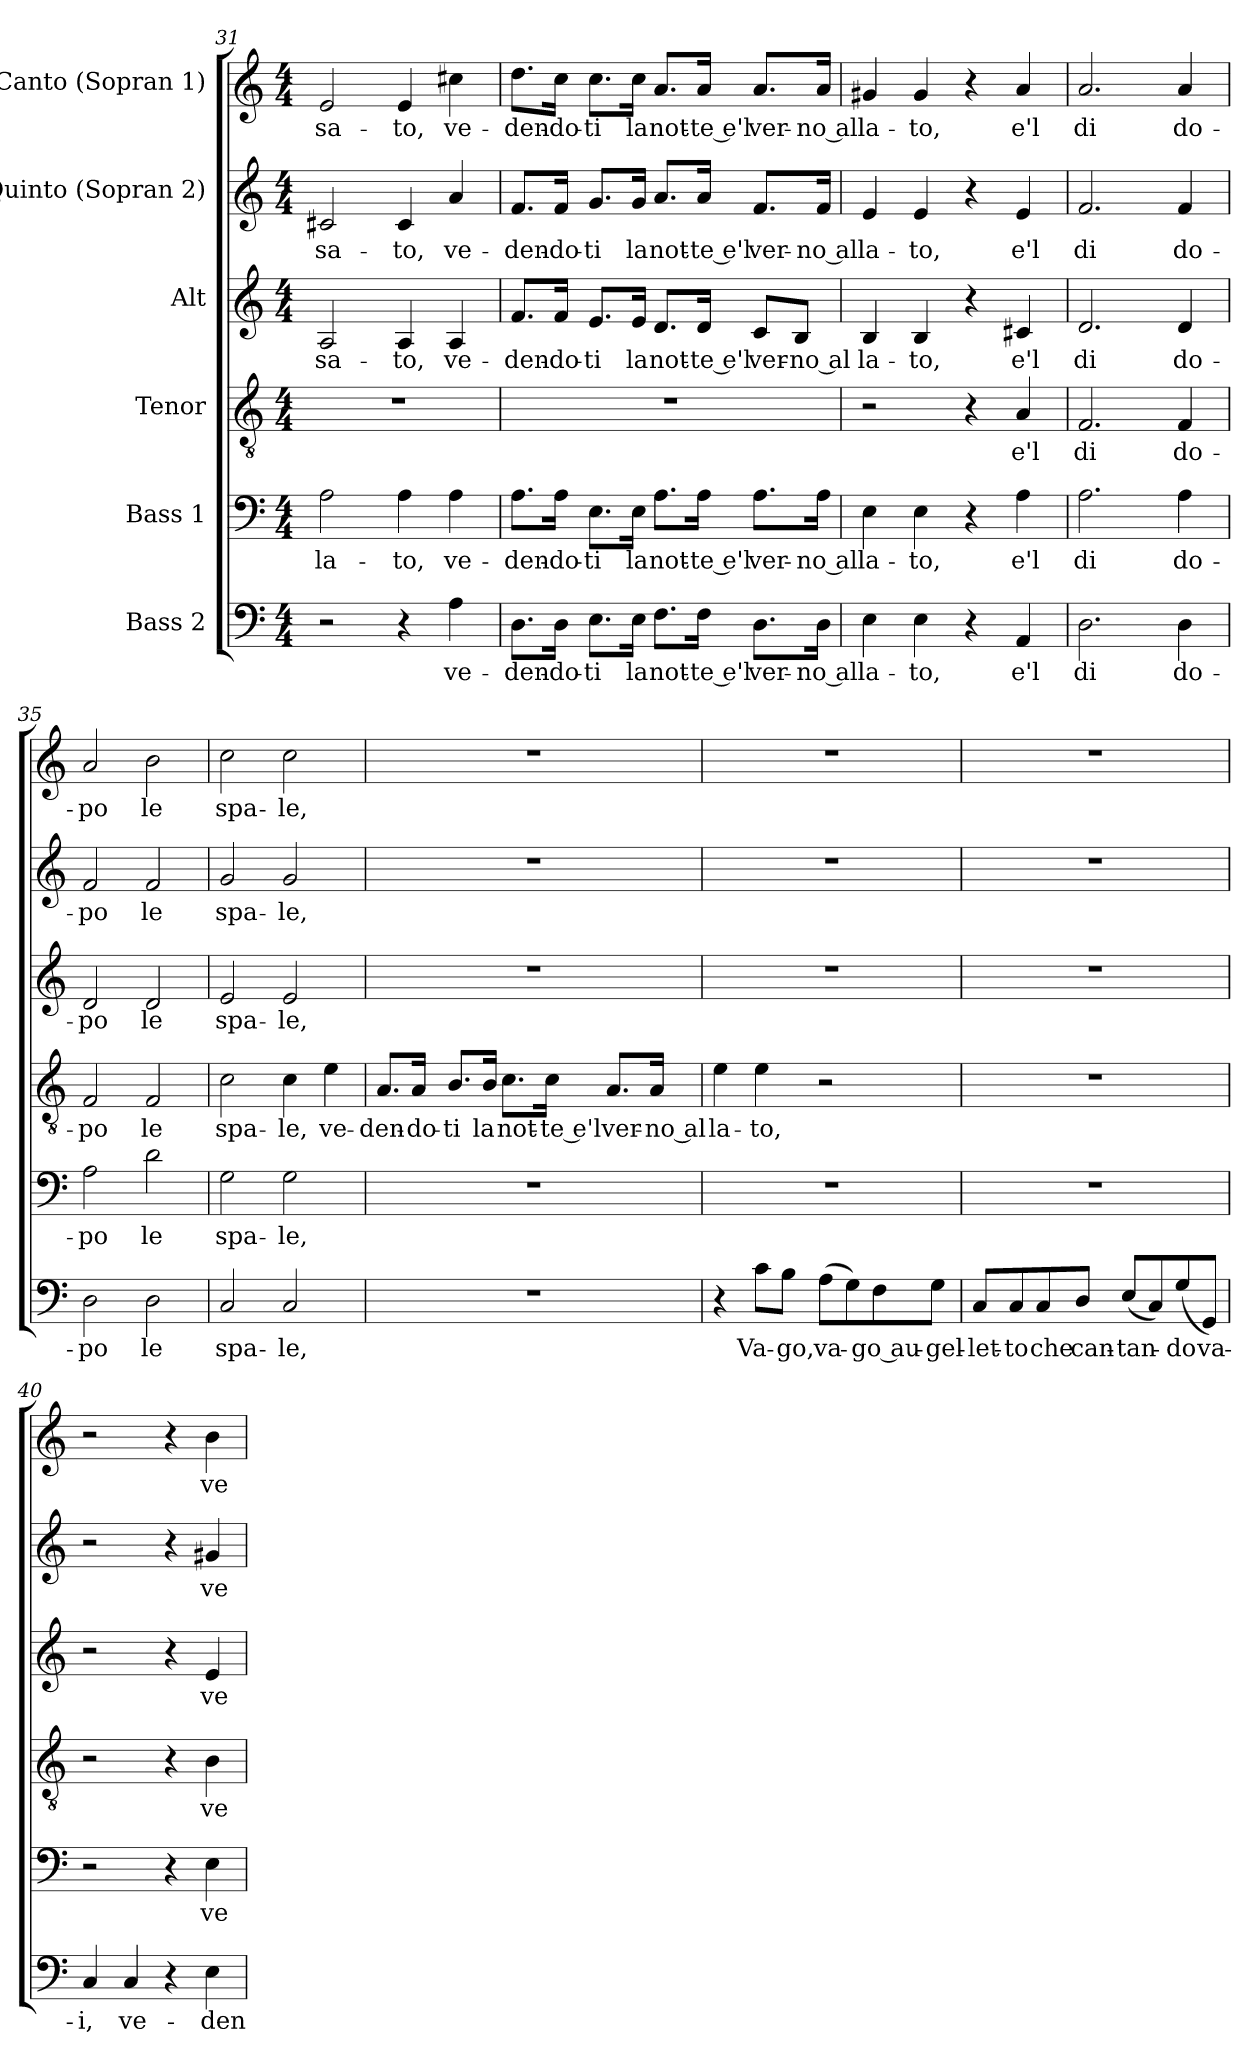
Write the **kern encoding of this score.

**kern	**text	**kern	**text	**kern	**text	**kern	**text	**kern	**text	**kern	**text
*part6	*part6	*part5	*part5	*part4	*part4	*part3	*part3	*part2	*part2	*part1	*part1
*staff6	*staff6	*staff5	*staff5	*staff4	*staff4	*staff3	*staff3	*staff2	*staff2	*staff1	*staff1
*I"Bass 2	*	*I"Bass 1	*	*I"Tenor	*	*I"Alt	*	*I"Quinto (Sopran 2)	*	*I"Canto  (Sopran 1)	*
*clefF4	*	*clefF4	*	*clefGv2	*	*clefG2	*	*clefG2	*	*clefG2	*
*k[]	*	*k[]	*	*k[]	*	*k[]	*	*k[]	*	*k[]	*
*M4/4	*	*M4/4	*	*M4/4	*	*M4/4	*	*M4/4	*	*M4/4	*
=31	=31	=31	=31	=31	=31	=31	=31	=31	=31	=31	=31
!	!	!	!LO:LY:b	!	!	!	!LO:LY:b	!	!LO:LY:b	!	!LO:LY:b
2r	.	2A\	la-	1r	.	2A/	-sa-	2c#X/	-sa-	2e/	-sa-
!	!	!	!LO:LY:b	!	!	!	!LO:LY:b	!	!LO:LY:b	!	!LO:LY:b
4r	.	4A\	-to,	.	.	4A/	-to,	4c#/	-to,	4e/	-to,
!	!LO:LY:b	!	!LO:LY:b	!	!	!	!LO:LY:b	!	!LO:LY:b	!	!LO:LY:b
4A\	ve-	4A\	ve-	.	.	4A/	ve-	4a/	ve-	4cc#X\	ve-
!!LO:LB:g=z
=32	=32	=32	=32	=32	=32	=32	=32	=32	=32	=32	=32
!	!LO:LY:b	!	!LO:LY:b	!	!	!	!LO:LY:b	!	!LO:LY:b	!	!LO:LY:b
8.D\L	-den-	8.A\L	-den-	1r	.	8.f/L	-den-	8.f/L	-den-	8.dd\L	-den-
!	!LO:LY:b	!	!LO:LY:b	!	!	!	!LO:LY:b	!	!LO:LY:b	!	!LO:LY:b
16D\Jk	-do-	16A\Jk	-do-	.	.	16f/Jk	-do-	16f/Jk	-do-	16cc\Jk	-do-
!	!LO:LY:b	!	!LO:LY:b	!	!	!	!LO:LY:b	!	!LO:LY:b	!	!LO:LY:b
8.E\L	-ti	8.E\L	-ti	.	.	8.e/L	-ti	8.g/L	-ti	8.cc\L	-ti
!	!LO:LY:b	!	!LO:LY:b	!	!	!	!LO:LY:b	!	!LO:LY:b	!	!LO:LY:b
16E\Jk	la	16E\Jk	la	.	.	16e/Jk	la	16g/Jk	la	16cc\Jk	la
!	!LO:LY:b	!	!LO:LY:b	!	!	!	!LO:LY:b	!	!LO:LY:b	!	!LO:LY:b
8.F\L	not-	8.A\L	not-	.	.	8.d/L	not-	8.a/L	not-	8.a/L	not-
!	!LO:LY:b	!	!LO:LY:b	!	!	!	!LO:LY:b	!	!LO:LY:b	!	!LO:LY:b
16F\Jk	-te e'l	16A\Jk	-te e'l	.	.	16d/Jk	-te e'l	16a/Jk	-te e'l	16a/Jk	-te e'l
!	!LO:LY:b	!	!LO:LY:b	!	!	!	!LO:LY:b	!	!LO:LY:b	!	!LO:LY:b
8.D\L	ver-	8.A\L	ver-	.	.	8c/L	ver-	8.f/L	ver-	8.a/L	ver-
!	!	!	!	!	!	!	!LO:LY:b	!	!	!	!
.	.	.	.	.	.	8B/J	-no al	.	.	.	.
!	!LO:LY:b	!	!LO:LY:b	!	!	!	!	!	!LO:LY:b	!	!LO:LY:b
16D\Jk	-no al	16A\Jk	-no al	.	.	.	.	16f/Jk	-no al	16a/Jk	-no al
=33	=33	=33	=33	=33	=33	=33	=33	=33	=33	=33	=33
!	!LO:LY:b	!	!LO:LY:b	!	!	!	!LO:LY:b	!	!LO:LY:b	!	!LO:LY:b
4E\	la-	4E\	la-	2r	.	4B/	la-	4e/	la-	4g#X/	la-
!	!LO:LY:b	!	!LO:LY:b	!	!	!	!LO:LY:b	!	!LO:LY:b	!	!LO:LY:b
4E\	-to,	4E\	-to,	.	.	4B/	-to,	4e/	-to,	4g#/	-to,
4r	.	4r	.	4r	.	4r	.	4r	.	4r	.
!	!LO:LY:b	!	!LO:LY:b	!	!LO:LY:b	!	!LO:LY:b	!	!LO:LY:b	!	!LO:LY:b
4AA/	e'l	4A\	e'l	4A/	e'l	4c#X/	e'l	4e/	e'l	4a/	e'l
=34	=34	=34	=34	=34	=34	=34	=34	=34	=34	=34	=34
!	!LO:LY:b	!	!LO:LY:b	!	!LO:LY:b	!	!LO:LY:b	!	!LO:LY:b	!	!LO:LY:b
2.D\	di	2.A\	di	2.F/	di	2.d/	di	2.f/	di	2.a/	di
!	!LO:LY:b	!	!LO:LY:b	!	!LO:LY:b	!	!LO:LY:b	!	!LO:LY:b	!	!LO:LY:b
4D\	do-	4A\	do-	4F/	do-	4d/	do-	4f/	do-	4a/	do-
=35	=35	=35	=35	=35	=35	=35	=35	=35	=35	=35	=35
!	!LO:LY:b	!	!LO:LY:b	!	!LO:LY:b	!	!LO:LY:b	!	!LO:LY:b	!	!LO:LY:b
2D\	-po	2A\	-po	2F/	-po	2d/	-po	2f/	-po	2a/	-po
!	!LO:LY:b	!	!LO:LY:b	!	!LO:LY:b	!	!LO:LY:b	!	!LO:LY:b	!	!LO:LY:b
2D\	le	2d\	le	2F/	le	2d/	le	2f/	le	2b\	le
=36	=36	=36	=36	=36	=36	=36	=36	=36	=36	=36	=36
!	!LO:LY:b	!	!LO:LY:b	!	!LO:LY:b	!	!LO:LY:b	!	!LO:LY:b	!	!LO:LY:b
2C/	spa-	2G\	spa-	2c\	spa-	2e/	spa-	2g/	spa-	2cc\	spa-
!	!LO:LY:b	!	!LO:LY:b	!	!LO:LY:b	!	!LO:LY:b	!	!LO:LY:b	!	!LO:LY:b
2C/	-le,	2G\	-le,	4c\	-le,	2e/	-le,	2g/	-le,	2cc\	-le,
!	!	!	!	!	!LO:LY:b	!	!	!	!	!	!
.	.	.	.	4e\	ve-	.	.	.	.	.	.
=37	=37	=37	=37	=37	=37	=37	=37	=37	=37	=37	=37
!	!	!	!	!	!LO:LY:b	!	!	!	!	!	!
1r	.	1r	.	8.A/L	-den-	1r	.	1r	.	1r	.
!	!	!	!	!	!LO:LY:b	!	!	!	!	!	!
.	.	.	.	16A/Jk	-do-	.	.	.	.	.	.
!	!	!	!	!	!LO:LY:b	!	!	!	!	!	!
.	.	.	.	8.B/L	-ti	.	.	.	.	.	.
!	!	!	!	!	!LO:LY:b	!	!	!	!	!	!
.	.	.	.	16B/Jk	la	.	.	.	.	.	.
!	!	!	!	!	!LO:LY:b	!	!	!	!	!	!
.	.	.	.	8.c\L	not-	.	.	.	.	.	.
!	!	!	!	!	!LO:LY:b	!	!	!	!	!	!
.	.	.	.	16c\Jk	-te e'l	.	.	.	.	.	.
!	!	!	!	!	!LO:LY:b	!	!	!	!	!	!
.	.	.	.	8.A/L	ver-	.	.	.	.	.	.
!	!	!	!	!	!LO:LY:b	!	!	!	!	!	!
.	.	.	.	16A/Jk	-no al	.	.	.	.	.	.
!!LO:PB:g=z
=38	=38	=38	=38	=38	=38	=38	=38	=38	=38	=38	=38
!	!	!	!	!	!LO:LY:b	!	!	!	!	!	!
4r	.	1r	.	4e\	la-	1r	.	1r	.	1r	.
!	!LO:LY:b	!	!	!	!LO:LY:b	!	!	!	!	!	!
8c\L	Va-	.	.	4e\	-to,	.	.	.	.	.	.
!	!LO:LY:b	!	!	!	!	!	!	!	!	!	!
8B\J	-go,	.	.	.	.	.	.	.	.	.	.
!	!LO:LY:b	!	!	!	!	!	!	!	!	!	!
(>8A\L	va-	.	.	2r	.	.	.	.	.	.	.
8G\)	.	.	.	.	.	.	.	.	.	.	.
!	!LO:LY:b	!	!	!	!	!	!	!	!	!	!
8F\	-go au-	.	.	.	.	.	.	.	.	.	.
!	!LO:LY:b	!	!	!	!	!	!	!	!	!	!
8G\J	-gel-	.	.	.	.	.	.	.	.	.	.
=39	=39	=39	=39	=39	=39	=39	=39	=39	=39	=39	=39
!	!LO:LY:b	!	!	!	!	!	!	!	!	!	!
8C/L	-let-	1r	.	1r	.	1r	.	1r	.	1r	.
!	!LO:LY:b	!	!	!	!	!	!	!	!	!	!
8C/	-to	.	.	.	.	.	.	.	.	.	.
!	!LO:LY:b	!	!	!	!	!	!	!	!	!	!
8C/	che	.	.	.	.	.	.	.	.	.	.
!	!LO:LY:b	!	!	!	!	!	!	!	!	!	!
8D/J	can-	.	.	.	.	.	.	.	.	.	.
!	!LO:LY:b	!	!	!	!	!	!	!	!	!	!
(<8E/L	-tan-	.	.	.	.	.	.	.	.	.	.
8C/)	.	.	.	.	.	.	.	.	.	.	.
!	!LO:LY:b	!	!	!	!	!	!	!	!	!	!
(<8G/	-do	.	.	.	.	.	.	.	.	.	.
!	!LO:LY:b	!	!	!	!	!	!	!	!	!	!
8GG/J)	va-	.	.	.	.	.	.	.	.	.	.
=40	=40	=40	=40	=40	=40	=40	=40	=40	=40	=40	=40
!	!LO:LY:b	!	!	!	!	!	!	!	!	!	!
4C/	-i,	2r	.	2r	.	2r	.	2r	.	2r	.
!	!LO:LY:b	!	!	!	!	!	!	!	!	!	!
4C/	ve-	.	.	.	.	.	.	.	.	.	.
4r	.	4r	.	4r	.	4r	.	4r	.	4r	.
!	!LO:LY:b	!	!LO:LY:b	!	!LO:LY:b	!	!LO:LY:b	!	!LO:LY:b	!	!LO:LY:b
4E\	-den-	4E\	ve-	4B\	ve-	4e/	ve-	4g#X/	ve-	4b\	ve-
=	=	=	=	=	=	=	=	=	=	=	=
*-	*-	*-	*-	*-	*-	*-	*-	*-	*-	*-	*-
